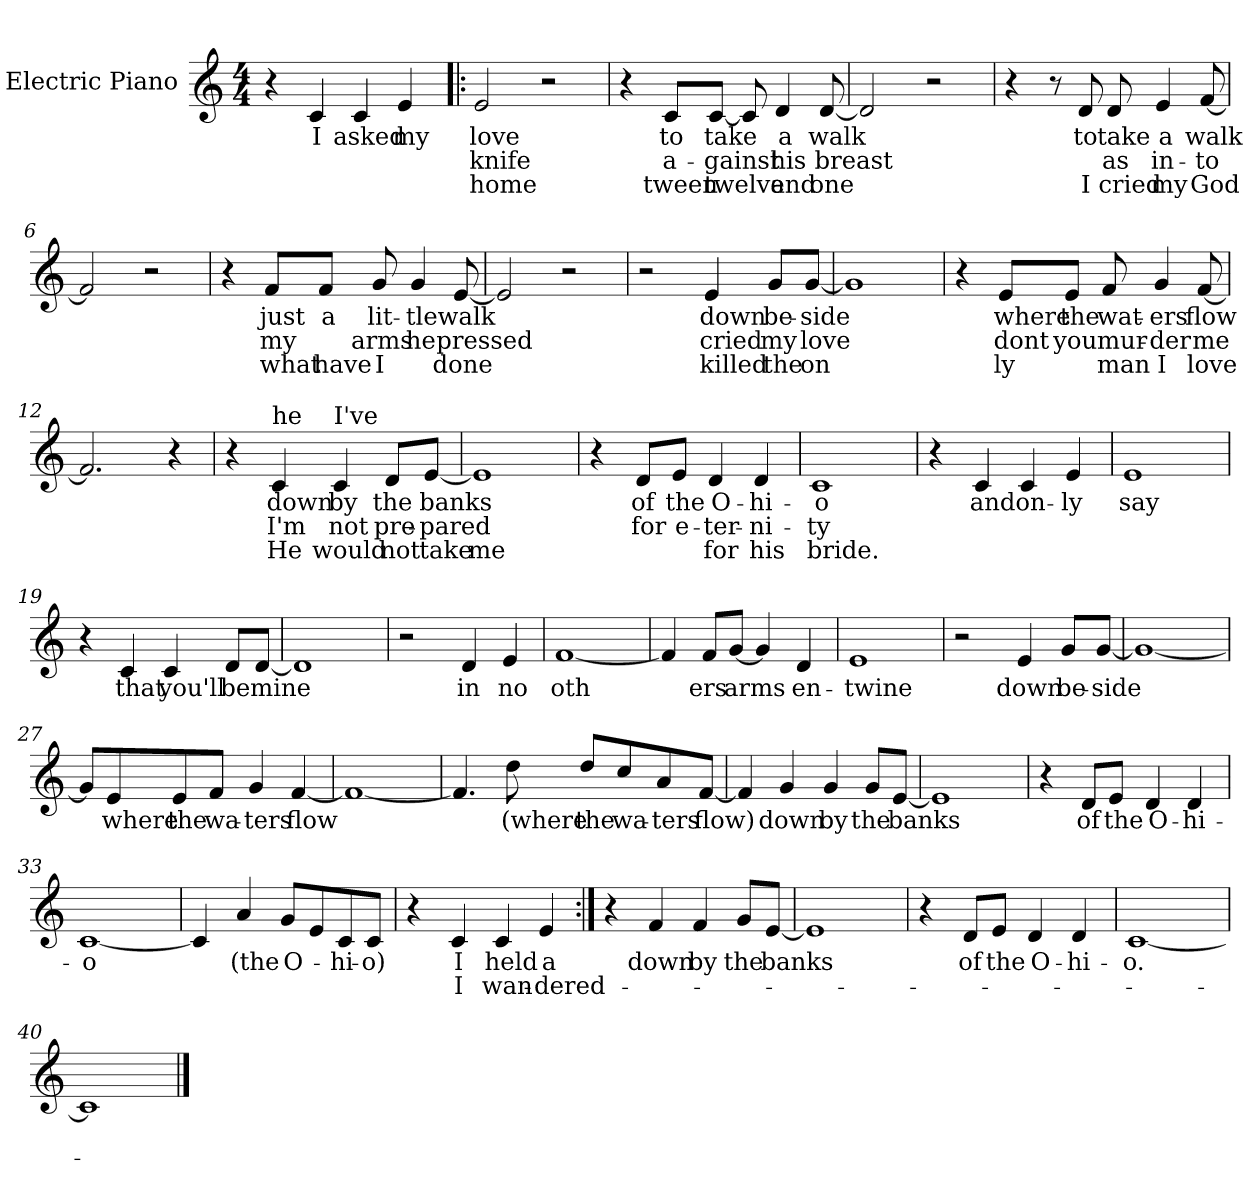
**kern	**text	**text	**text
*part1	*part1	*part1	*part1
*staff1	*staff1	*staff1	*staff1
*I"Electric Piano	*	*	*
*I'E.Pno	*	*	*
*clefG2	*	*	*
*k[]	*	*	*
*C:	*	*	*
*M4/4	*	*	*
=1	=1	=1	=1
4r	.	.	.
4c/	I	.	.
4c/	asked	.	.
4e/	my	.	.
=2!|:	=2!|:	=2!|:	=2!|:
2e/	love	knife	home
2r	.	.	.
=3	=3	=3	=3
4r	.	.	.
8c/L	to	a-	tween
[8c/J	take	gainst	twelve
8c/]	.	.	.
4d/	a	his	and
[8d/	walk	breast	one
=4	=4	=4	=4
2d/]	.	.	.
2r	.	.	.
!!LO:LB:g=z
=5	=5	=5	=5
4r	.	.	.
8r	.	.	.
8d/	to	.	I
8d/	take	as	cried
4e/	a	in-	my
[8f/	walk	-to	God
=6	=6	=6	=6
2f/]	.	.	.
2r	.	.	.
=7	=7	=7	=7
4r	.	.	.
8f/L	just	my	what
8f/J	a	.	have
8g/	lit-	arms	I
4g/	-tle	he	.
[8e/	walk	pressed	done
=8	=8	=8	=8
2e/]	.	.	.
2r	.	.	.
!!LO:LB:g=z
=9	=9	=9	=9
2r	.	.	.
4e/	down	cried	killed
8g/L	be-	my	the
[8g/J	-side	love	on
=10	=10	=10	=10
1g]	.	.	.
=11	=11	=11	=11
4r	.	.	.
8e/L	where	dont	ly
8e/J	the	you	.
8f/	wat-	mur-	man
4g/	-ers	-der	I
[8f/	flow	me	love
=12	=12	=12	=12
2.f/]	.	.	.
4r	.	.	.
!!LO:LB:g=z
=13	=13	=13	=13
4r	.	.	.
!LO:TX:a:t=he	!	!	!
4c/	down	I'm	He
!LO:TX:a:t=I've	!	!	!
4c/	by	not	would
8d/L	the	pre-	not
[8e/J	banks	-pared	take
=14	=14	=14	=14
1e]	.	.	me
=15	=15	=15	=15
4r	.	.	.
8d/L	of	for	.
8e/J	the	e-	.
4d/	O-	-ter-	for
4d/	-hi-	-ni-	his
=16	=16	=16	=16
1c	-o	-ty	bride.
=17	=17	=17	=17
4r	.	.	.
4c/	and	.	.
4c/	on-	.	.
4e/	-ly	.	.
=18	=18	=18	=18
1e	say	.	.
!!LO:LB:g=z
=19	=19	=19	=19
4r	.	.	.
4c/	that	.	.
4c/	you'll	.	.
8d/L	be	.	.
[8d/J	mine	.	.
=20	=20	=20	=20
1d]	.	.	.
=21	=21	=21	=21
2r	.	.	.
4d/	in	.	.
4e/	no	.	.
=22	=22	=22	=22
[1f	-oth	.	.
=23	=23	=23	=23
4f/]	.	.	.
8f/L	ers	.	.
[8g/J	arms	.	.
4g/]	.	.	.
4d/	en-	.	.
=24	=24	=24	=24
1e	-twine	.	.
!!LO:LB:g=z
=25	=25	=25	=25
2r	.	.	.
4e/	down	.	.
8g/L	be-	.	.
[8g/J	-side	.	.
=26	=26	=26	=26
1g_	.	.	.
=27	=27	=27	=27
8g/L]	.	.	.
8e/	where	.	.
8e/	the	.	.
8f/J	wa-	.	.
4g/	-ters	.	.
[4f/	flow	.	.
=28	=28	=28	=28
1f_	.	.	.
!!LO:LB:g=z
=29	=29	=29	=29
4.f/]	.	.	.
8dd\	(where	.	.
8dd/L	the	.	.
8cc/	wa-	.	.
8a/	-ters	.	.
[8f/J	flow)	.	.
=30	=30	=30	=30
4f/]	.	.	.
4g/	down	.	.
4g/	by	.	.
8g/L	the	.	.
[8e/J	banks	.	.
=31	=31	=31	=31
1e]	.	.	.
=32	=32	=32	=32
4r	.	.	.
8d/L	of	.	.
8e/J	the	.	.
4d/	O-	.	.
4d/	-hi-	.	.
=33	=33	=33	=33
[1c	-o	.	.
!!LO:LB:g=z
=34	=34	=34	=34
4c/]	.	.	.
4a/	(the	.	.
8g/L	O-	.	.
8e/	.	.	.
8c/	hi-	.	.
8c/J	-o)	.	.
=35	=35	=35	=35
4r	.	.	.
4c/	I	I	.
4c/	held	wan-	.
4e/	a	-dered-	.
=36:|!	=36:|!	=36:|!	=36:|!
4r	.	.	.
4f/	down	.	.
4f/	by	.	.
8g/L	the	.	.
[8e/J	banks	.	.
=37	=37	=37	=37
1e]	.	.	.
=38	=38	=38	=38
4r	.	.	.
8d/L	of	.	.
8e/J	the	.	.
4d/	O-	.	.
4d/	-hi-	.	.
=39	=39	=39	=39
[1c	-o.	.	.
=40	=40	=40	=40
1c]	.	.	.
==	==	==	==
*-	*-	*-	*-
